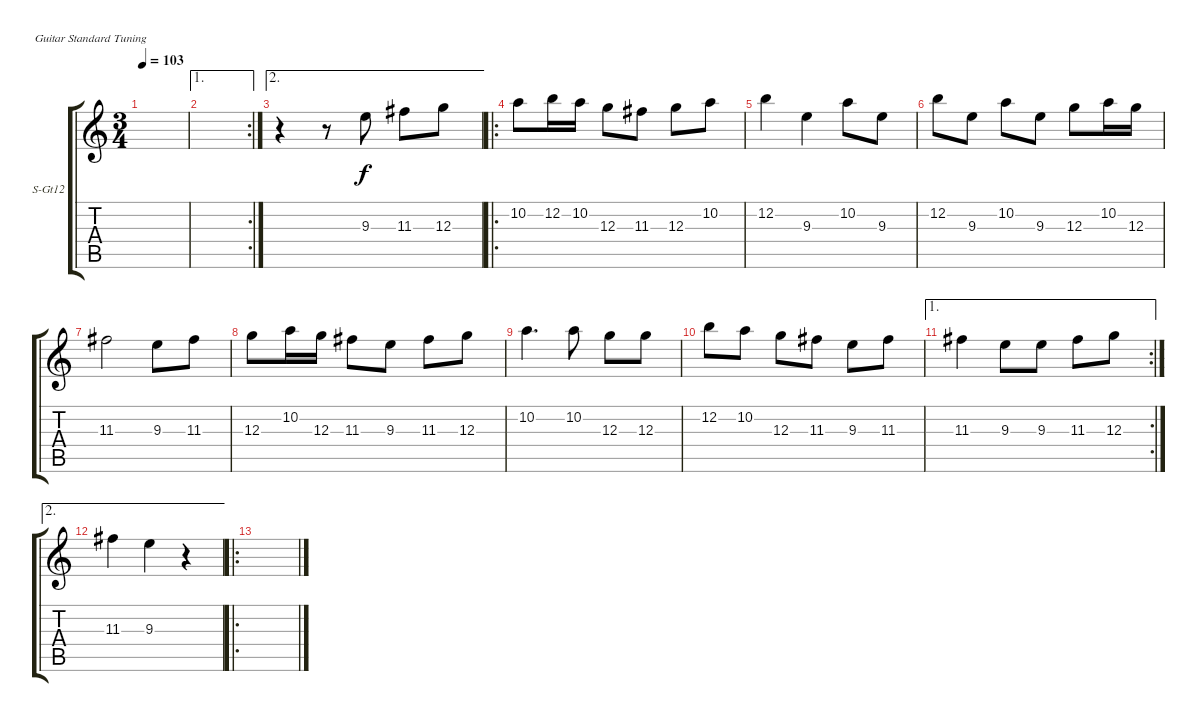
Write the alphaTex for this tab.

\defaultSystemsLayout 4
\bracketExtendMode groupsimilarinstruments
\firstSystemTrackNameOrientation horizontal
\otherSystemsTrackNameOrientation horizontal
\track ("Ben" "S-Gt12") {instrument acousticguitarsteel}
\staff {score tabs}
\tuning (E4 B3 G3 D3 A2 E2)
\ts (3 4)
\tempo 103
\clef g2
\scale
0.333333
\ks c
|
\ae 1
\rc 2
\scale
0.333333 |
\ae 2
\scale
0.303922 r.4 r.8 9.3.8 11.3.8 12.3.8 |
\ro
\scale
0.362745 10.2.8 12.2.16 10.2.16 12.3.8 11.3.8 12.3.8 10.2.8 |
\scale
0.333333 12.2.4 9.3.4 10.2.8 9.3.8 |
\scale
0.333333 12.2.8 9.3.8 10.2.8 9.3.8 12.3.8 10.2.16 12.3.16 |
\scale
0.333333 11.3.2 9.3.8 11.3.8 |
\scale
0.333333 12.3.8 10.2.16 12.3.16 11.3.8 9.3.8 11.3.8 12.3.8 |
\scale
0.333333 10.2.4{d} 10.2.8 12.3.8 12.3.8 |
\scale
0.333333 12.2.8 10.2.8 12.3.8 11.3.8 9.3.8 11.3.8 |
\ae 1
\rc 2
\scale
0.333333 11.3.4 9.3.8 9.3.8 11.3.8 12.3.8 |
\ae 2
\scale
0.303922 11.3.4 9.3.4 r.4 |
\ro
\scale
0.362745 |
\scale
0.333333 |
\scale
0.333333 |
\scale
0.333333
